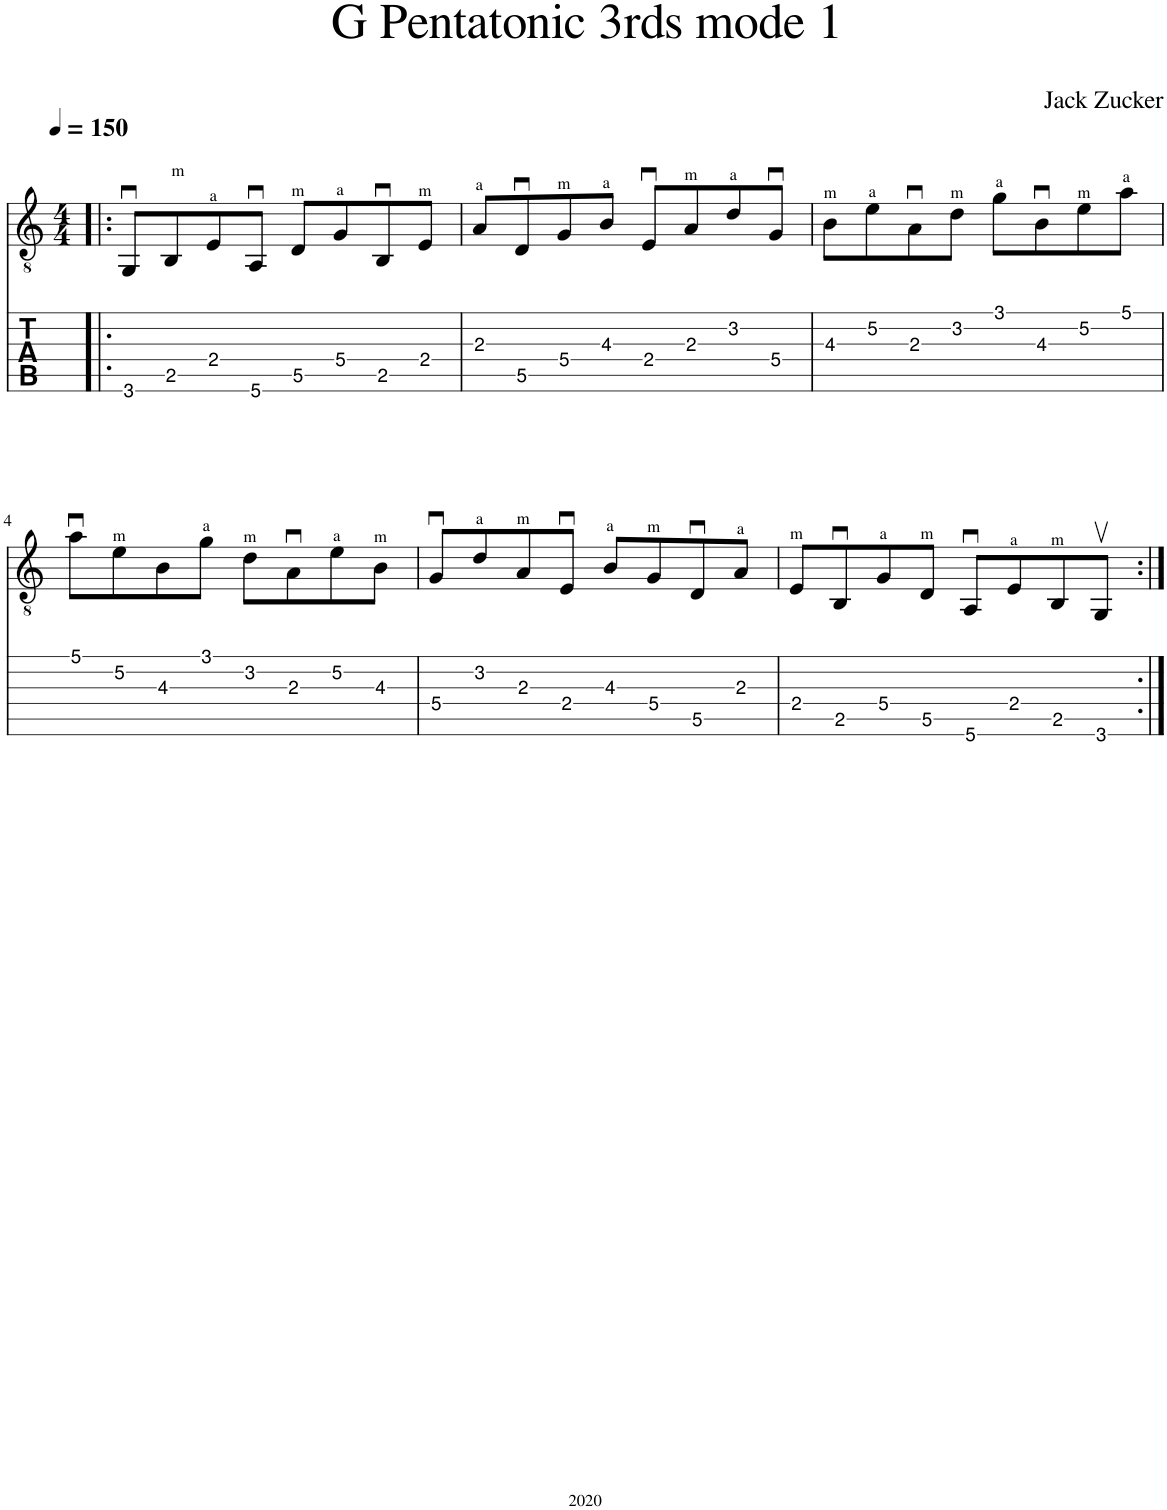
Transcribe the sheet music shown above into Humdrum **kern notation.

**kern	**kern
*part1	*part1
*staff2	*staff1
*I"Classical Guitar	*
*I'Guit.	*
*stria6	*
*	*clefGv2
*k[]	*k[]
*M4/4	*M4/4
*MM150	*MM150
=1!|:	=1!|:
8GGuL	8GGu/L
8BBJ	8BB/
8EL	8E/
8AAuJ	8AAu/J
8DL	8D/L
8GJ	8G/
8BBuL	8BBu/
8EJ	8E/J
=2	=2
8AL	8A/L
8DuJ	8Du/
8GL	8G/
8BJ	8B/J
8EuL	8Eu/L
8AJ	8A/
8dL	8d/
8GuJ	8Gu/J
=3	=3
8BL	8B\L
8eJ	8e\
8AuL	8Au\
8dJ	8d\J
8gL	8g\L
8BuJ	8Bu\
8eL	8e\
8aJ	8a\J
!!LO:LB:g=z
=4	=4
8auL	8au\L
8eJ	8e\
8BL	8B\
8gJ	8g\J
8dL	8d\L
8AuJ	8Au\
8eL	8e\
8BJ	8B\J
=5	=5
8GuL	8Gu/L
8dJ	8d/
8AL	8A/
8EuJ	8Eu/J
8BL	8B/L
8GJ	8G/
8DuL	8Du/
8AJ	8A/J
=6	=6
8EL	8E/L
8BBuJ	8BBu/
8GL	8G/
8DJ	8D/J
8AAuL	8AAu/L
8EJ	8E/
8BBL	8BB/
8GGvJ	8GGv/J
=:|!	=:|!
*-	*-
